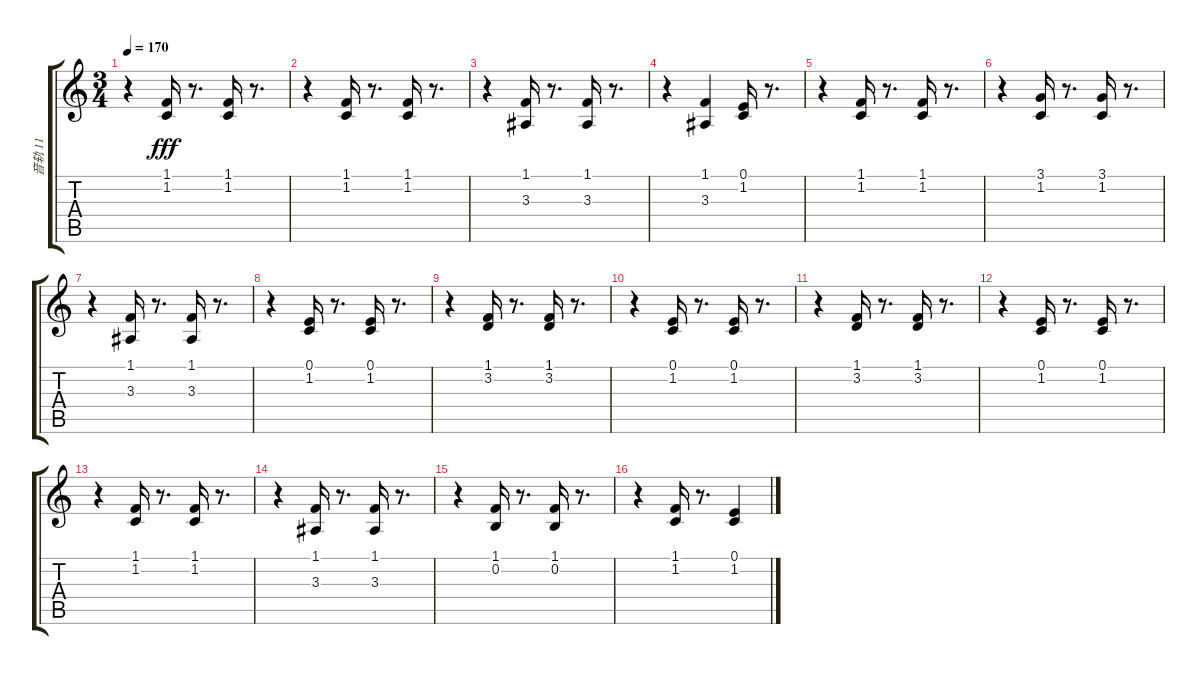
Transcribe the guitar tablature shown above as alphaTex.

\track ("音轨 11" "音轨 11") {instrument frenchhorn}
\staff {score tabs}
\tuning (E4 B3 G3 D3 A2 E2) {hide}
\ts (3 4)
\tempo 170
\clef g2
\ks c
r.4{dy fff} (1.1 1.2).16 r.8{d} (1.1 1.2).16 r.8{d} |
r.4 (1.1 1.2).16 r.8{d} (1.1 1.2).16 r.8{d} |
r.4 (1.1 3.3).16 r.8{d} (1.1 3.3).16 r.8{d} |
r.4 (1.1 3.3).4 (0.1 1.2).16 r.8{d} |
r.4 (1.1 1.2).16 r.8{d} (1.1 1.2).16 r.8{d} |
r.4 (3.1 1.2).16 r.8{d} (3.1 1.2).16 r.8{d} |
r.4 (1.1 3.3).16 r.8{d} (1.1 3.3).16 r.8{d} |
r.4 (0.1 1.2).16 r.8{d} (0.1 1.2).16 r.8{d} |
r.4 (1.1 3.2).16 r.8{d} (1.1 3.2).16 r.8{d} |
r.4 (0.1 1.2).16 r.8{d} (0.1 1.2).16 r.8{d} |
r.4 (1.1 3.2).16 r.8{d} (1.1 3.2).16 r.8{d} |
r.4 (0.1 1.2).16 r.8{d} (0.1 1.2).16 r.8{d} |
r.4 (1.1 1.2).16 r.8{d} (1.1 1.2).16 r.8{d} |
r.4 (1.1 3.3).16 r.8{d} (1.1 3.3).16 r.8{d} |
r.4 (1.1 0.2).16 r.8{d} (1.1 0.2).16 r.8{d} |
r.4 (1.1 1.2).16 r.8{d} (0.1 1.2).4
